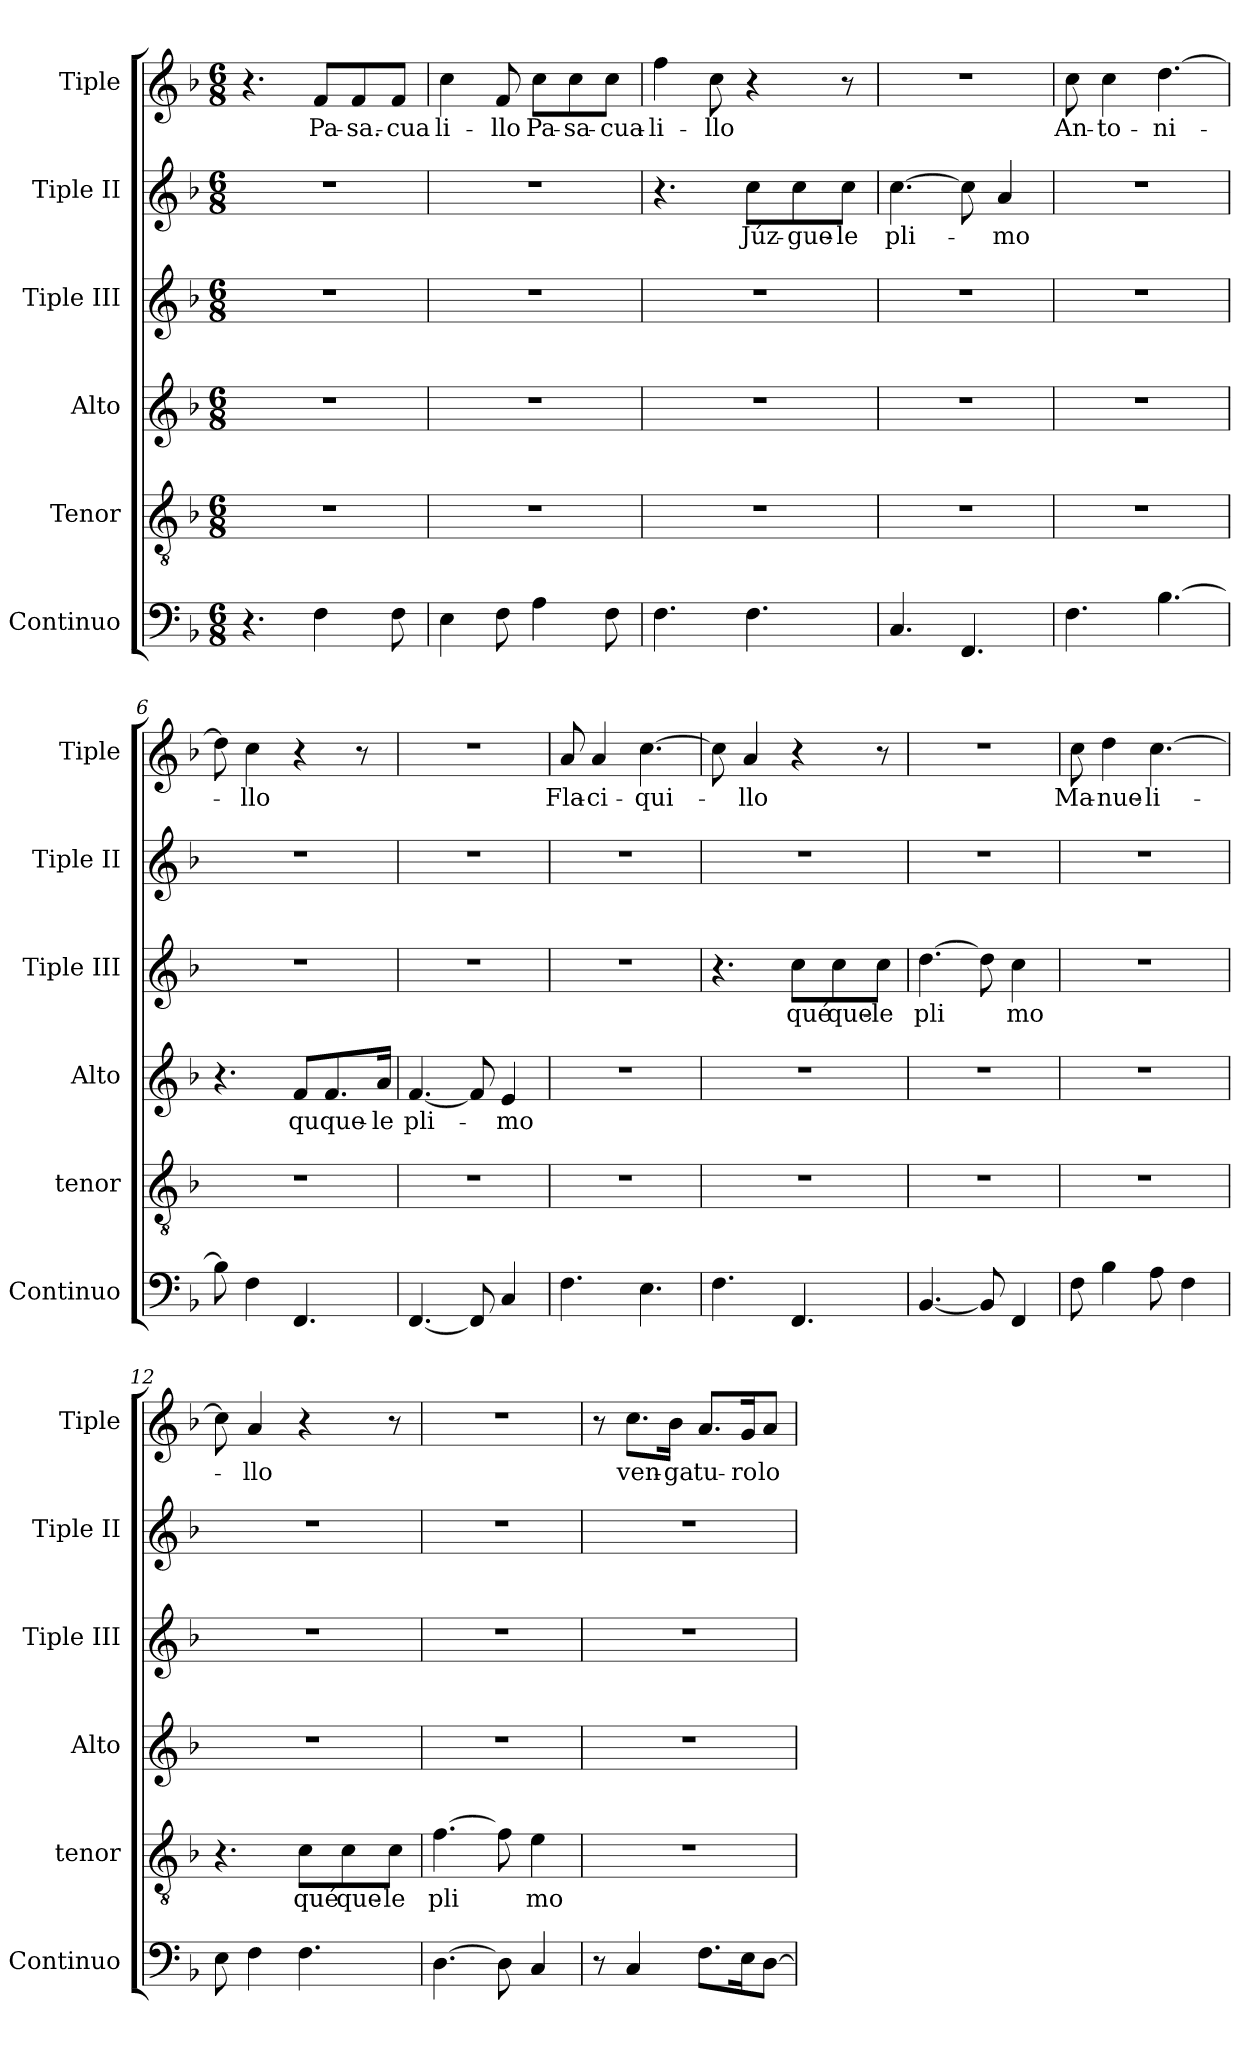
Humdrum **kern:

**kern	**kern	**text	**kern	**text	**kern	**text	**kern	**text	**kern	**text
*part6	*part5	*part5	*part4	*part4	*part3	*part3	*part2	*part2	*part1	*part1
*staff6	*staff5	*staff5	*staff4	*staff4	*staff3	*staff3	*staff2	*staff2	*staff1	*staff1
*I"Continuo	*I"Tenor	*	*I"Alto	*	*I"Tiple III	*	*I"Tiple II	*	*I"Tiple	*
*I'Continuo	*I'tenor	*	*I'Alto	*	*I'Tiple III	*	*I'Tiple II	*	*I'Tiple	*
*clefF4	*clefGv2	*	*clefG2	*	*clefG2	*	*clefG2	*	*clefG2	*
*k[b-]	*k[b-]	*	*k[b-]	*	*k[b-]	*	*k[b-]	*	*k[b-]	*
*F:	*F:	*	*F:	*	*F:	*	*F:	*	*F:	*
*M6/8	*M6/8	*	*M6/8	*	*M6/8	*	*M6/8	*	*M6/8	*
=1	=1	=1	=1	=1	=1	=1	=1	=1	=1	=1
4.r	2.r	.	2.r	.	2.r	.	2.r	.	4.r	.
4F\	.	.	.	.	.	.	.	.	8f/L	Pa-
.	.	.	.	.	.	.	.	.	8f/	-sa.-
8F\	.	.	.	.	.	.	.	.	8f/J	-cua
=2	=2	=2	=2	=2	=2	=2	=2	=2	=2	=2
4E\	2.r	.	2.r	.	2.r	.	2.r	.	4cc\	li-
8F\	.	.	.	.	.	.	.	.	8f/	-llo
4A\	.	.	.	.	.	.	.	.	8cc\L	Pa-
.	.	.	.	.	.	.	.	.	8cc\	-sa-
8F\	.	.	.	.	.	.	.	.	8cc\J	-cua-
=3	=3	=3	=3	=3	=3	=3	=3	=3	=3	=3
4.F\	2.r	.	2.r	.	2.r	.	4.r	.	4ff\	-li-
.	.	.	.	.	.	.	.	.	8cc\	-llo
4.F\	.	.	.	.	.	.	8cc\L	Júz-	4r	.
.	.	.	.	.	.	.	8cc\	-gue-	.	.
.	.	.	.	.	.	.	8cc\J	-le	8r	.
=4	=4	=4	=4	=4	=4	=4	=4	=4	=4	=4
4.C/	2.r	.	2.r	.	2.r	.	[4.cc\	pli-	2.r	.
4.FF/	.	.	.	.	.	.	8cc\]	.	.	.
.	.	.	.	.	.	.	4a/	-mo	.	.
!!LO:PB:g=z
=5	=5	=5	=5	=5	=5	=5	=5	=5	=5	=5
4.F\	2.r	.	2.r	.	2.r	.	2.r	.	8cc\	An-
.	.	.	.	.	.	.	.	.	4cc\	-to-
[4.B-\	.	.	.	.	.	.	.	.	[4.dd\	-ni-
=6	=6	=6	=6	=6	=6	=6	=6	=6	=6	=6
8B-\]	2.r	.	4.r	.	2.r	.	2.r	.	8dd\]	.
4F\	.	.	.	.	.	.	.	.	4cc\	-llo
4.FF/	.	.	8f/L	qu	.	.	.	.	4r	.
.	.	.	8.f/	que-	.	.	.	.	.	.
.	.	.	.	.	.	.	.	.	8r	.
.	.	.	16a/Jk	-le	.	.	.	.	.	.
=7	=7	=7	=7	=7	=7	=7	=7	=7	=7	=7
[4.FF/	2.r	.	[4.f/	pli-	2.r	.	2.r	.	2.r	.
8FF/]	.	.	8f/]	.	.	.	.	.	.	.
4C/	.	.	4e/	-mo	.	.	.	.	.	.
=8	=8	=8	=8	=8	=8	=8	=8	=8	=8	=8
4.F\	2.r	.	2.r	.	2.r	.	2.r	.	8a/	Fla-
.	.	.	.	.	.	.	.	.	4a/	-ci-
4.E\	.	.	.	.	.	.	.	.	[4.cc\	-qui-
!!LO:PB:g=z
=9	=9	=9	=9	=9	=9	=9	=9	=9	=9	=9
4.F\	2.r	.	2.r	.	4.r	.	2.r	.	8cc\]	.
.	.	.	.	.	.	.	.	.	4a/	-llo
4.FF/	.	.	.	.	8cc\L	qué	.	.	4r	.
.	.	.	.	.	8cc\	que-	.	.	.	.
.	.	.	.	.	8cc\J	-le	.	.	8r	.
=10	=10	=10	=10	=10	=10	=10	=10	=10	=10	=10
[4.BB-/	2.r	.	2.r	.	[4.dd\	pli	2.r	.	2.r	.
8BB-/]	.	.	.	.	8dd\]	.	.	.	.	.
4FF/	.	.	.	.	4cc\	mo	.	.	.	.
=11	=11	=11	=11	=11	=11	=11	=11	=11	=11	=11
8F\	2.r	.	2.r	.	2.r	.	2.r	.	8cc\	Ma-
4B-\	.	.	.	.	.	.	.	.	4dd\	-nue-
8A\	.	.	.	.	.	.	.	.	[4.cc\	-li-
4F\	.	.	.	.	.	.	.	.	.	.
=12	=12	=12	=12	=12	=12	=12	=12	=12	=12	=12
8E\	4.r	.	2.r	.	2.r	.	2.r	.	8cc\]	.
4F\	.	.	.	.	.	.	.	.	4a/	-llo
4.F\	8c\L	qué	.	.	.	.	.	.	4r	.
.	8c\	que-	.	.	.	.	.	.	.	.
.	8c\J	-le	.	.	.	.	.	.	8r	.
!!LO:PB:g=z
=13	=13	=13	=13	=13	=13	=13	=13	=13	=13	=13
[4.D\	[4.f\	pli	2.r	.	2.r	.	2.r	.	2.r	.
8D\]	8f\]	.	.	.	.	.	.	.	.	.
4C/	4e\	mo	.	.	.	.	.	.	.	.
=14	=14	=14	=14	=14	=14	=14	=14	=14	=14	=14
8r	2.r	.	2.r	.	2.r	.	2.r	.	8r	.
4C/	.	.	.	.	.	.	.	.	8.cc\L	ven-
.	.	.	.	.	.	.	.	.	16b-\Jk	-ga
8.F\L	.	.	.	.	.	.	.	.	8.a/L	tu-
16E\k	.	.	.	.	.	.	.	.	16g/k	-ro
[8D\J	.	.	.	.	.	.	.	.	8a/J	lo
=	=	=	=	=	=	=	=	=	=	=
*-	*-	*-	*-	*-	*-	*-	*-	*-	*-	*-
